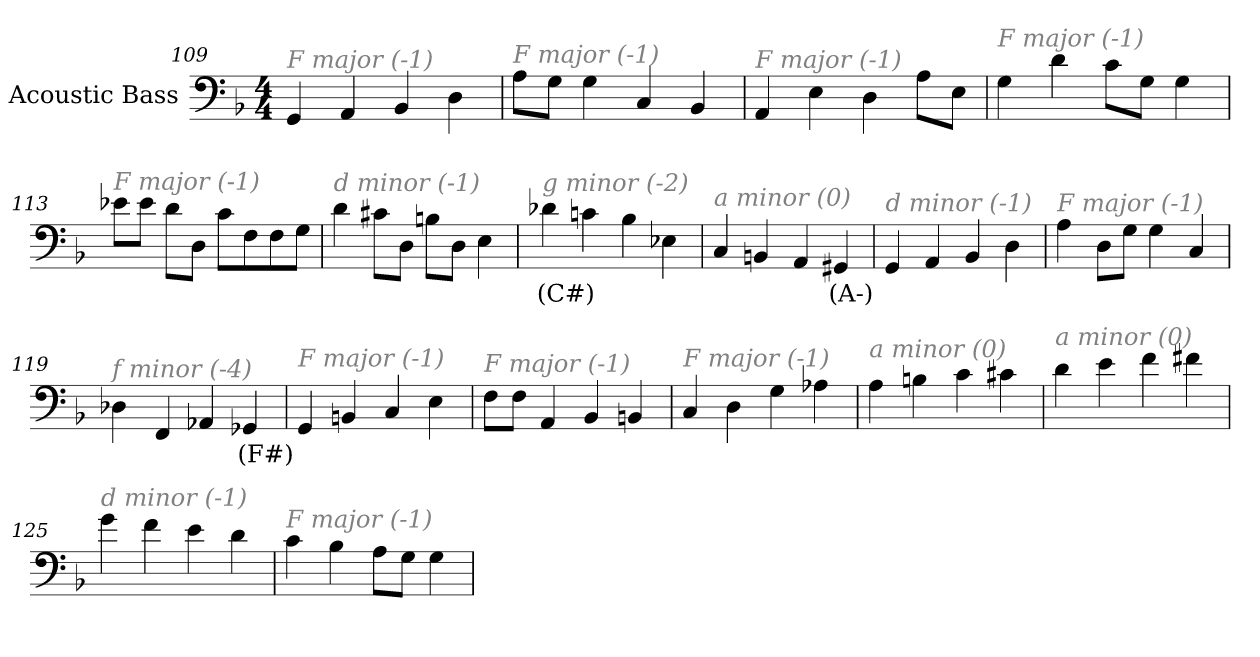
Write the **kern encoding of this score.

**kern	**text
*part1	*part1
*staff1	*staff1
*I"Acoustic Bass	*
*clefF4	*
*ITrd7c12	*
*k[b-]	*
*F:	*
*M4/4	*
=109	=109
!LO:TX:i:color=#808080:t=F major (-1)	!
4GGG	.
4AAA	.
4BBB-	.
4DD	.
=110	=110
!LO:TX:i:color=#808080:t=F major (-1)	!
8AAL	.
8GGJ	.
4GG	.
4CC	.
4BBB-	.
=111	=111
!LO:TX:i:color=#808080:t=F major (-1)	!
4AAA	.
4EE	.
4DD	.
8AAL	.
8EEJ	.
=112	=112
!LO:TX:i:color=#808080:t=F major (-1)	!
4GG	.
4D	.
8CL	.
8GGJ	.
4GG	.
=113	=113
!LO:TX:i:color=#808080:t=F major (-1)	!
8E-XL	.
8E-J	.
8DL	.
8DDJ	.
8CL	.
8FF	.
8FF	.
8GGJ	.
=114	=114
!LO:TX:i:color=#808080:t=d minor (-1)	!
4D	.
8C#XL	.
8DDJ	.
8BBnL	.
8DDJ	.
4EE	.
=115	=115
!LO:TX:i:color=#808080:t=g minor (-2)	!
4D-Xi	(C#)
4Cn	.
4BB-	.
4EE-X	.
=116	=116
!LO:TX:i:color=#808080:t=a minor (0)	!
4CC	.
4BBBn	.
4AAA	.
4GGG#Xi	(A-)
=117	=117
!LO:TX:i:color=#808080:t=d minor (-1)	!
4GGG	.
4AAA	.
4BBB-	.
4DD	.
=118	=118
!LO:TX:i:color=#808080:t=F major (-1)	!
4AA	.
8DDL	.
8GGJ	.
4GG	.
4CC	.
=119	=119
!LO:TX:i:color=#808080:t=f minor (-4)	!
4DD-X	.
4FFF	.
4AAA-X	.
4GGG-Xi	(F#)
=120	=120
!LO:TX:i:color=#808080:t=F major (-1)	!
4GGG	.
4BBBn	.
4CC	.
4EE	.
=121	=121
!LO:TX:i:color=#808080:t=F major (-1)	!
8FFL	.
8FFJ	.
4AAA	.
4BBB-	.
4BBBn	.
=122	=122
!LO:TX:i:color=#808080:t=F major (-1)	!
4CC	.
4DD	.
4GG	.
4AA-X	.
=123	=123
!LO:TX:i:color=#808080:t=a minor (0)	!
4AA	.
4BBn	.
4C	.
4C#X	.
=124	=124
!LO:TX:i:color=#808080:t=a minor (0)	!
4D	.
4E	.
4F	.
4F#X	.
=125	=125
!LO:TX:i:color=#808080:t=d minor (-1)	!
4G	.
4F	.
4E	.
4D	.
=126	=126
!LO:TX:i:color=#808080:t=F major (-1)	!
4C	.
4BB-	.
8AAL	.
8GGJ	.
4GG	.
=	=
*-	*-
